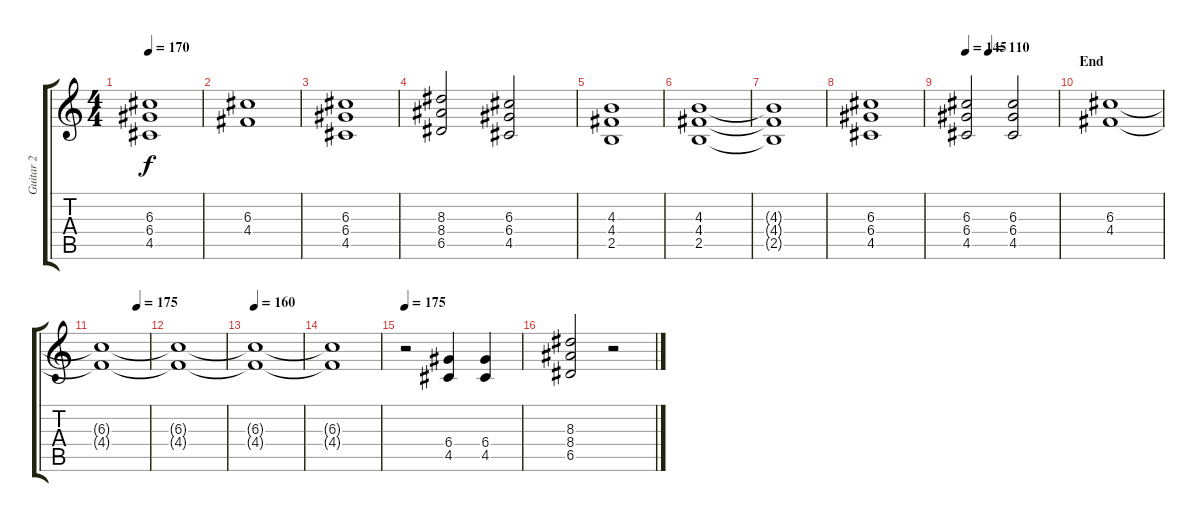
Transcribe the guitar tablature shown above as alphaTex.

\track ("Guitar 2" "Guitar 2") {instrument overdrivenguitar}
\staff {score tabs}
\tuning (E4 B3 G3 D3 A2 E2) {hide}
\ts (4 4)
\tempo 170
\clef g2
\ks c
(6.3{t} 6.4{t} 4.5{t}).1{dy f} |
(6.3 4.4).1 |
(6.3 6.4 4.5).1 |
(8.3 8.4 6.5).2 (6.3 6.4 4.5).2 |
(4.3 4.4 2.5).1 |
(4.3 4.4 2.5).1 |
(4.3{t} 4.4{t} 2.5{t}).1 |
(6.3 6.4 4.5).1 |
\tempo 145
\tempo (110 0.25)
(6.3 6.4 4.5).2 (6.3 6.4 4.5).2 |
\section ("" "End")
(6.3 4.4).1 |
\tempo (175 0.75)
(6.3{t} 4.4{t}).1 |
(6.3{t} 4.4{t}).1 |
\tempo 160
(6.3{t} 4.4{t}).1 |
(6.3{t} 4.4{t}).1 |
\tempo 175
r.2 (6.4 4.5).4 (6.4 4.5).4 |
(8.3 8.4 6.5).2 r.2
